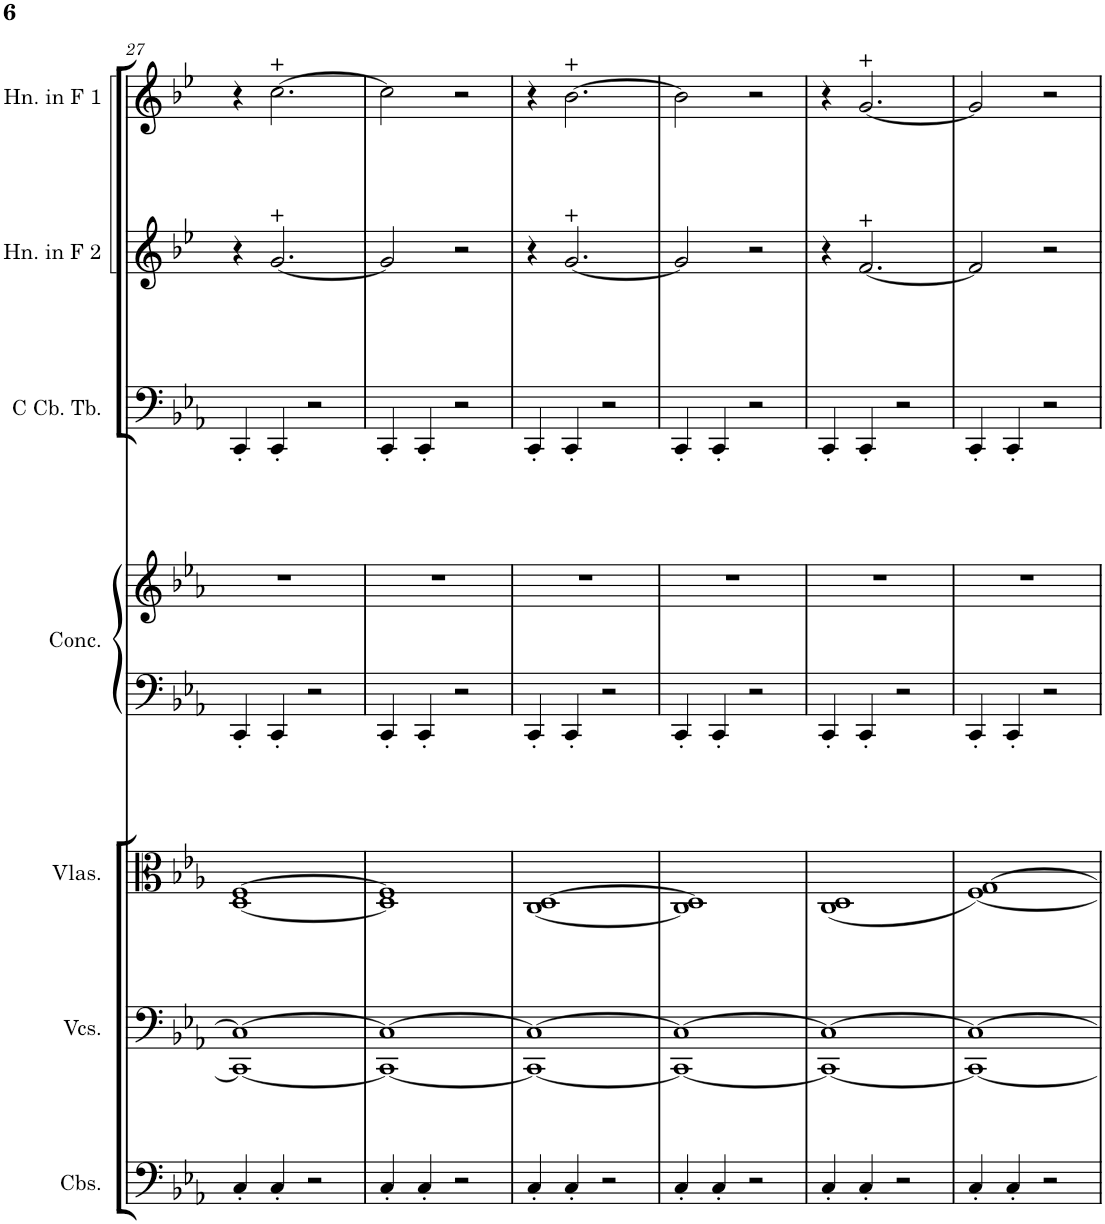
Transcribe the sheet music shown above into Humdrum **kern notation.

**kern	**kern	**kern	**kern	**kern	**kern	**kern	**kern
*part7	*part6	*part5	*part4	*part4	*part3	*part2	*part1
*staff8	*staff7	*staff6	*staff5	*staff4	*staff3	*staff2	*staff1
*I"Contrabasses	*I"Violoncellos	*I"Violas	*I"Concertina	*	*I"C Contrabass Tuba	*I"Horn in F 2	*I"Horn in F 1
*I'Cbs.	*I'Vcs.	*I'Vlas.	*I'Conc.	*	*I'C Cb. Tb.	*I'Hn. in F 2	*I'Hn. in F 1
!!LO:PB:g=z
*clefF4	*clefF4	*clefC3	*clefF4	*clefG2	*clefF4	*clefG2	*clefG2
*Trd7c12	*	*	*	*	*	*Trd4c7	*Trd4c7
*k[b-e-a-]	*k[b-e-a-]	*k[b-e-a-]	*k[b-e-a-]	*k[b-e-a-]	*k[b-e-a-]	*k[b-e-]	*k[b-e-]
*M4/4	*M4/4	*M4/4	*M4/4	*M4/4	*M4/4	*M4/4	*M4/4
=27	=27	=27	=27	=27	=27	=27	=27
4C'/	1CC_ 1C_	[1D [1F	4CC'/	1r	4CC'/	4r	4r
4C'/	.	.	4CC'/	.	4CC'/	[2.g/	[2.cc\
2r	.	.	2r	.	2r	.	.
=28	=28	=28	=28	=28	=28	=28	=28
4C'/	1CC_ 1C_	1D] 1F]	4CC'/	1r	4CC'/	2g/]	2cc\]
4C'/	.	.	4CC'/	.	4CC'/	.	.
2r	.	.	2r	.	2r	2r	2r
=29	=29	=29	=29	=29	=29	=29	=29
4C'/	1CC_ 1C_	[1C [1D	4CC'/	1r	4CC'/	4r	4r
4C'/	.	.	4CC'/	.	4CC'/	[2.g/	[2.b-\
2r	.	.	2r	.	2r	.	.
=30	=30	=30	=30	=30	=30	=30	=30
4C'/	1CC_ 1C_	1C] 1D]	4CC'/	1r	4CC'/	2g/]	2b-\]
4C'/	.	.	4CC'/	.	4CC'/	.	.
2r	.	.	2r	.	2r	2r	2r
=31	=31	=31	=31	=31	=31	=31	=31
4C'/	1CC_ 1C_	(1C 1D	4CC'/	1r	4CC'/	4r	4r
4C'/	.	.	4CC'/	.	4CC'/	[2.f/	[2.g/
2r	.	.	2r	.	2r	.	.
=32	=32	=32	=32	=32	=32	=32	=32
4C'/	1CC_ 1C_	[1F [1G)	4CC'/	1r	4CC'/	2f/]	2g/]
4C'/	.	.	4CC'/	.	4CC'/	.	.
2r	.	.	2r	.	2r	2r	2r
=	=	=	=	=	=	=	=
*-	*-	*-	*-	*-	*-	*-	*-
